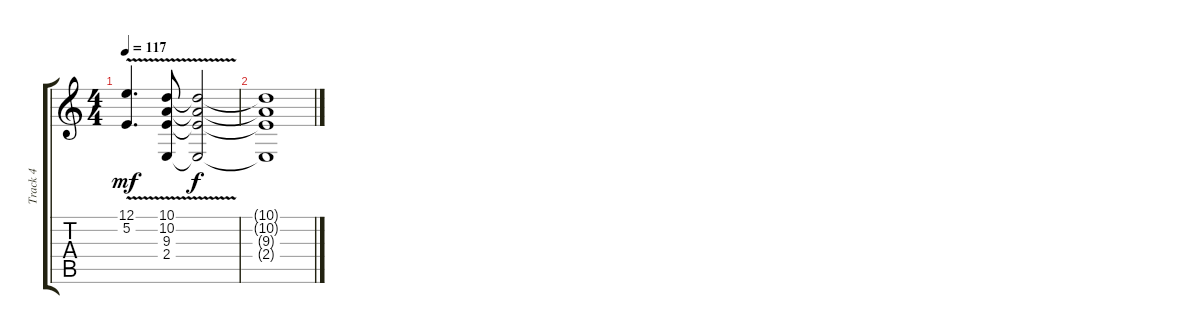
\track ("Track 4" "Track 4") {instrument whistle}
\staff {score tabs}
\tuning (E4 B3 G3 D3 A2 E2) {hide}
\ts (4 4)
\tempo 117
\clef g2
\ks c
(12.1{v} 5.2).4{d dy mf} (10.1 10.2{v} 9.3 2.4).8 (10.1{t} 10.2{t} 9.3{t} 2.4{t}).2{dy f} |
(10.1{t} 10.2{t} 9.3{t} 2.4{t}).1
